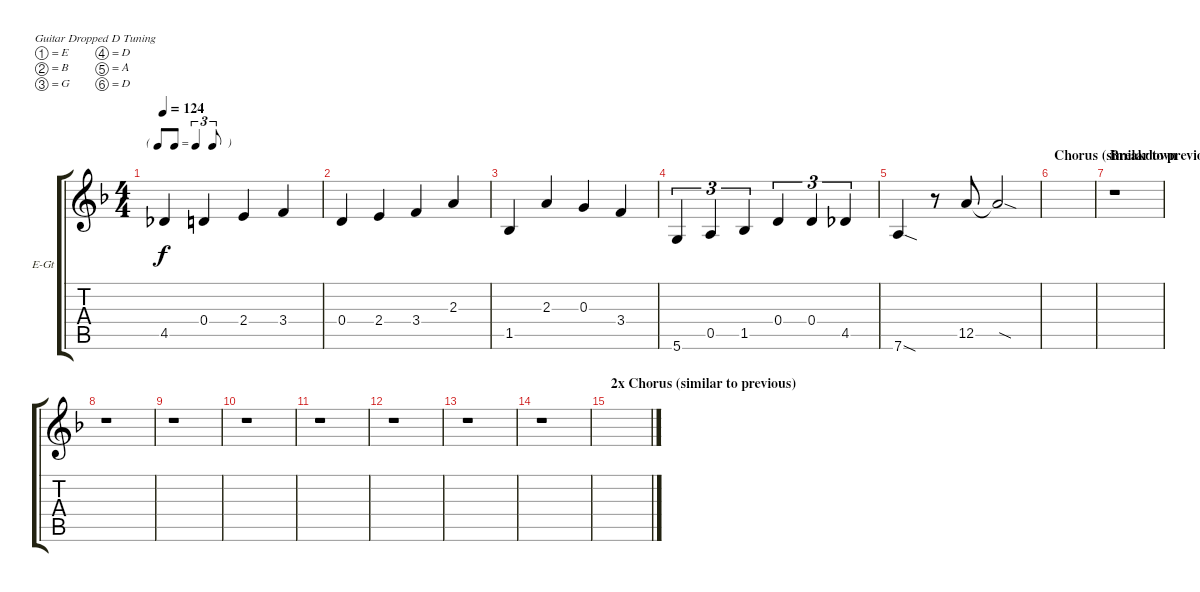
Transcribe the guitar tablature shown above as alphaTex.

\defaultSystemsLayout 4
\bracketExtendMode groupsimilarinstruments
\firstSystemTrackNameOrientation horizontal
\otherSystemsTrackNameOrientation horizontal
\track ("Bond-fills + chorus melody" "E-Gt") {instrument overdrivenguitar}
\staff {score tabs}
\tuning (E4 B3 G3 D3 A2 D2)
\ts (4 4)
\tf triplet8th
\tempo 124
\clef g2
\ks dminor
4.5.4{dy f} 0.4.4 2.4.4 3.4.4 |
0.4.4 2.4.4 3.4.4 2.3.4 |
1.5.4 2.3.4 0.3.4 3.4.4 |
5.6.4{tu (3 2)} 0.5.4{tu (3 2)} 1.5.4{tu (3 2)} 0.4.4{tu (3 2)} 0.4.4{tu (3 2)} 4.5.4{tu (3 2)} |
7.6{sod}.4 r.8 12.5.8 12.5{sod t}.2 |
\section ("" "Chorus (similar to previous)")
|
\section ("" "Breakdown")
r.1 |
r.1 |
r.1 |
r.1 |
r.1 |
r.1 |
r.1 |
r.1 |
\section ("" "2x Chorus (similar to previous)")
